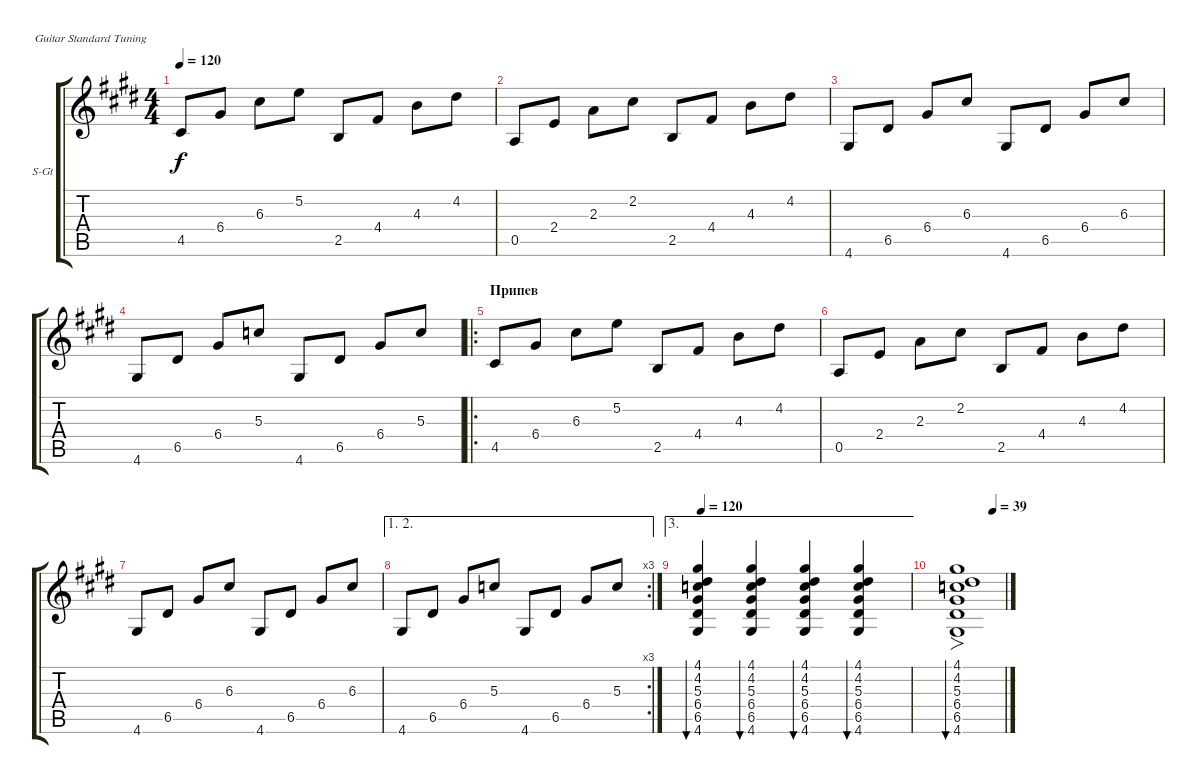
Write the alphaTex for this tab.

\defaultSystemsLayout 4
\bracketExtendMode groupsimilarinstruments
\firstSystemTrackNameOrientation horizontal
\otherSystemsTrackNameOrientation horizontal
\track ("Steel Guitar" "S-Gt") {instrument acousticguitarsteel}
\staff {score tabs}
\tuning (E4 B3 G3 D3 A2 E2)
\ts (4 4)
\tempo 120
\clef g2
\ks c#minor
4.5.8{dy f} 6.4.8 6.3.8 5.2.8 2.5.8 4.4.8 4.3.8 4.2.8 |
0.5.8 2.4.8 2.3.8 2.2.8 2.5.8 4.4.8 4.3.8 4.2.8 |
4.6.8 6.5.8 6.4.8 6.3.8 4.6.8 6.5.8 6.4.8 6.3.8 |
4.6.8 6.5.8 6.4.8 5.3.8 4.6.8 6.5.8 6.4.8 5.3.8 |
\ro
\section ("" "Припев")
4.5.8 6.4.8 6.3.8 5.2.8 2.5.8 4.4.8 4.3.8 4.2.8 |
0.5.8 2.4.8 2.3.8 2.2.8 2.5.8 4.4.8 4.3.8 4.2.8 |
4.6.8 6.5.8 6.4.8 6.3.8 4.6.8 6.5.8 6.4.8 6.3.8 |
\ae (1 2)
\rc 3
4.6.8 6.5.8 6.4.8 5.3.8 4.6.8 6.5.8 6.4.8 5.3.8 |
\ae 3
\tempo 120
(4.6 6.5 6.4 5.3 4.2 4.1).4{bu 120} (4.6 6.5 6.4 5.3 4.2 4.1).4{bu 120} (4.6 6.5 6.4 5.3 4.2 4.1).4{bu 120} (4.6 6.5 6.4 5.3 4.2 4.1).4{bu 120} |
\tempo (39 0.70625)
(4.6 6.5 6.4 5.3 4.2 4.1).1{fo bu 120}
